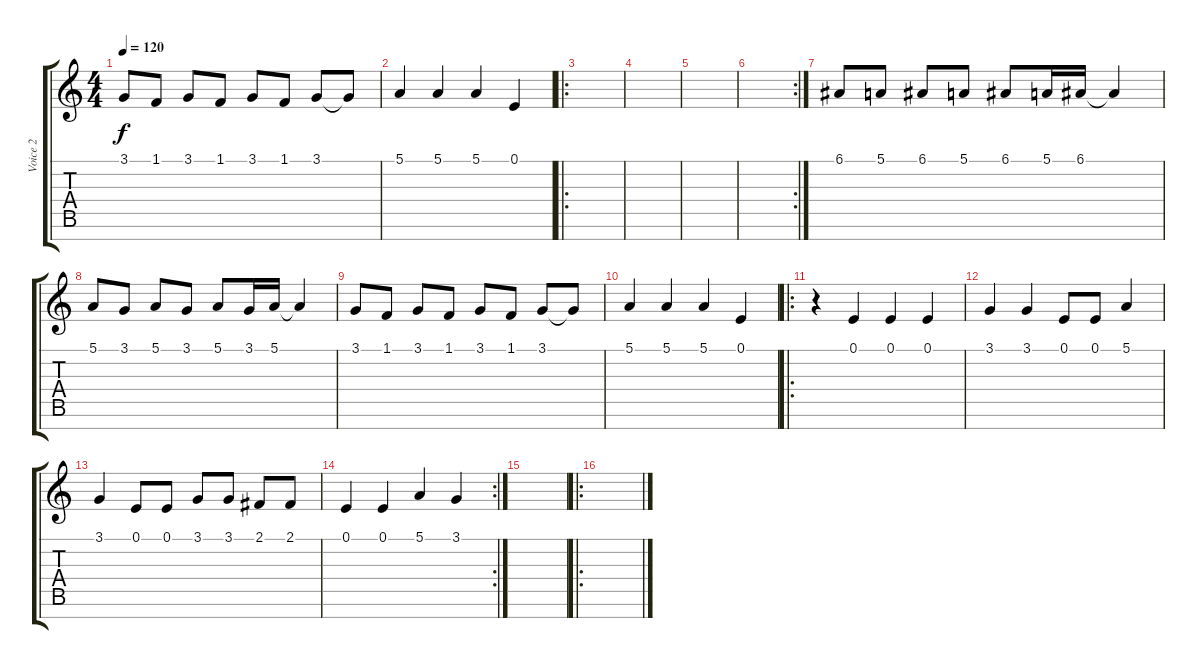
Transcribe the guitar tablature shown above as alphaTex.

\track ("Voice 2 " "Voice 2 ") {instrument voiceoohs}
\staff {score tabs}
\tuning (E4 B3 G3 D3 A2 E2 B1) {hide}
\ts (4 4)
\tempo 120
\clef g2
\ks c
3.1.8{dy f} 1.1.8 3.1.8 1.1.8 3.1.8 1.1.8 3.1.8 3.1{t}.8 |
5.1.4 5.1.4 5.1.4 0.1.4 |
\ro
|
|
|
\rc 2
|
6.1.8 5.1.8 6.1.8 5.1.8 6.1.8 5.1.16 6.1.16 6.1{t}.4 |
5.1.8 3.1.8 5.1.8 3.1.8 5.1.8 3.1.16 5.1.16 5.1{t}.4 |
3.1.8 1.1.8 3.1.8 1.1.8 3.1.8 1.1.8 3.1.8 3.1{t}.8 |
5.1.4 5.1.4 5.1.4 0.1.4 |
\ro
r.4 0.1.4 0.1.4 0.1.4 |
3.1.4 3.1.4 0.1.8 0.1.8 5.1.4 |
3.1.4 0.1.8 0.1.8 3.1.8 3.1.8 2.1.8 2.1.8 |
\rc 2
0.1.4 0.1.4 5.1.4 3.1.4 |
|
\ro
